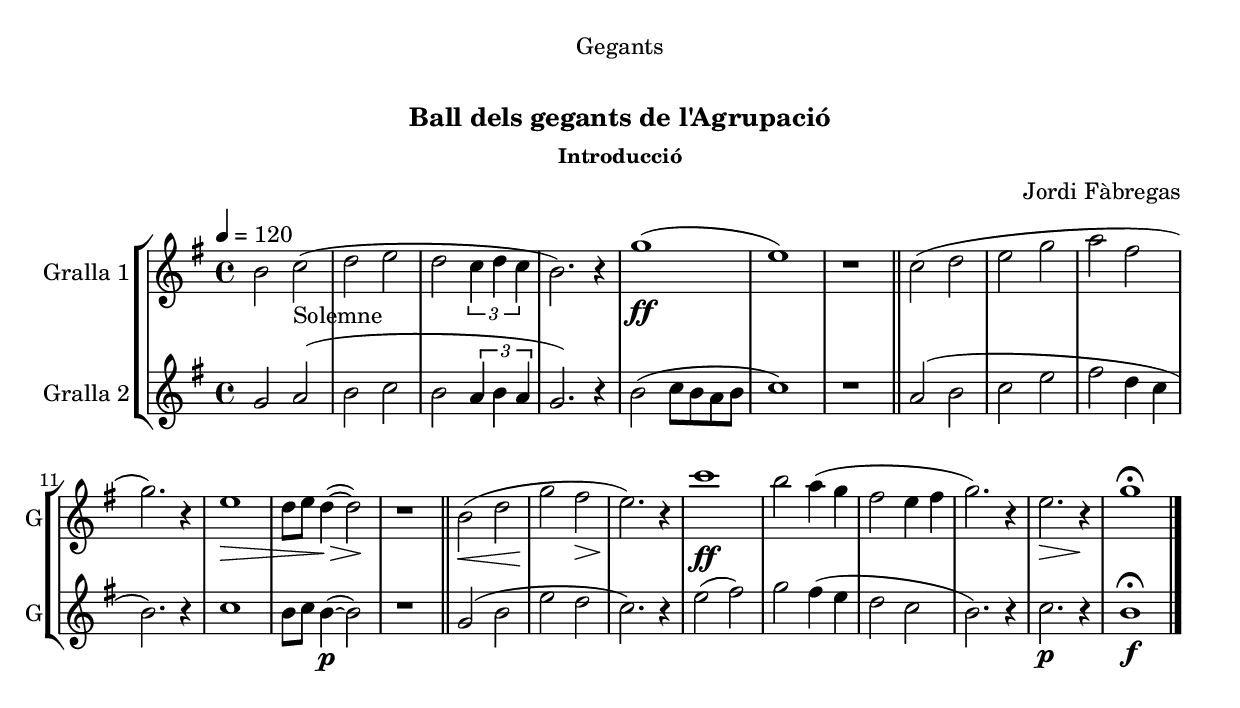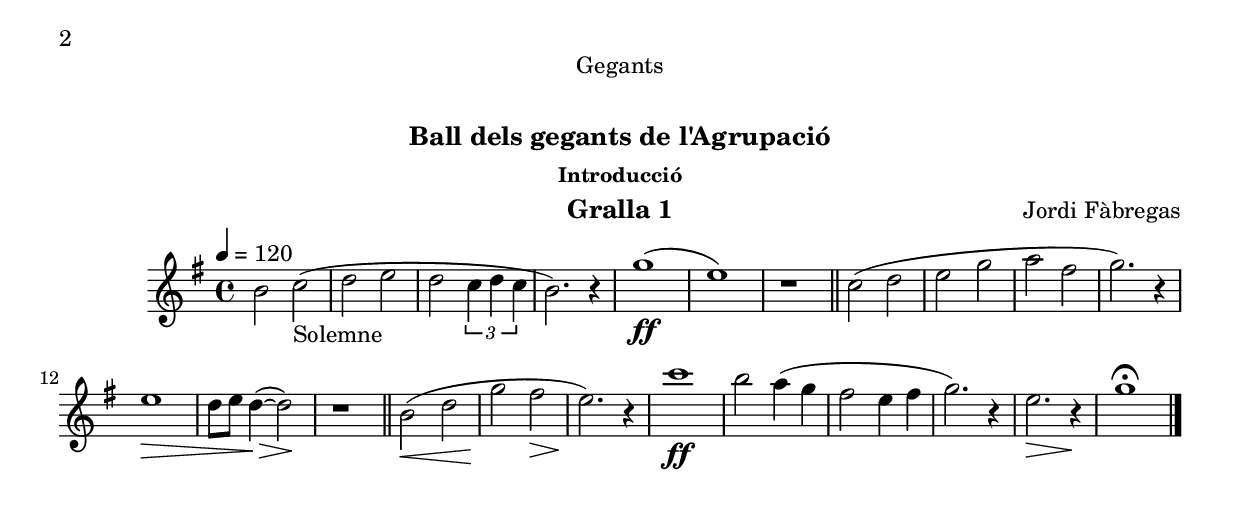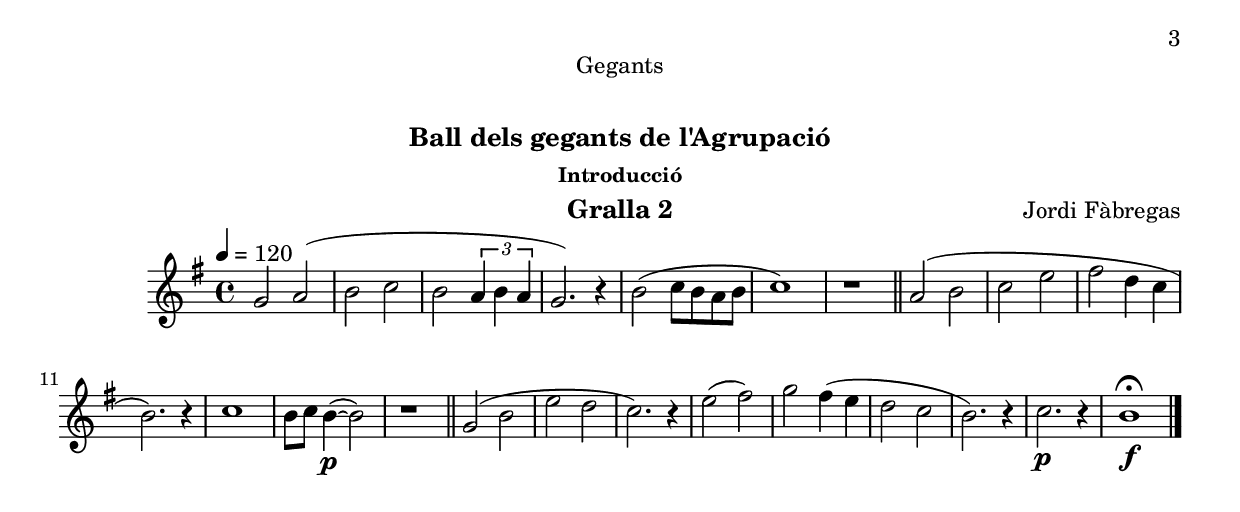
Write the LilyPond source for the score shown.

\version "2.22.1"

\header {
  dedication="Gegants"
  title="  "
  subtitle="Ball dels gegants de l'Agrupació"
  subsubtitle="Introducció"
  poet=""
  meter=""
  piece=""
  composer="Jordi Fàbregas"
  arranger=""
  opus=""
  instrument=""
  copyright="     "
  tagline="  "
}

liniaroAa =
\relative b'
{
  \tempo 4=120
  \clef treble
  \key g \major
  \time 4/4
  b2 c _"Solemne" (  |
  d2 e  |
  d2 \times 2/3 { c4 d c }  |
  b2. ) r4  |
  %05
  g'1 ( \ff  |
  e1 )  |
  r1  \bar "||"
  c2 ( d  |
  e2 g  |
  %10
  a2 fis  |
  g2. ) r4  |
  e1 \> \!  |
  d8 e d4 ~ ( \> d2 \! )  |
  r1  \bar "||"
  %15
  b2 ( \< d  |
  g2 \! fis \>  |
  e2. ) \! r4  |
  c'1  \ff   |
  b2 a4 ( g  |
  %20
  fis2 e4 fis  |
  g2. ) r4  |
  e2. \> r4 \!  |
  g1\fermata  \bar "|."
}

liniaroAb =
\relative g'
{
  \tempo 4=120
  \clef treble
  \key g \major
  \time 4/4
  g2 a (  |
  b2 c  |
  b2 \times 2/3 { a4 b a }  |
  g2. ) r4  |
  %05
  b2 ( c8 b a b  |
  c1 )  |
  r1  \bar "||"
  a2 ( b  |
  c2 e  |
  %10
  fis2 d4 c  |
  b2. ) r4  |
  c1  |
  b8 c b4 ~ ( \p b2 )  |
  r1  \bar "||"
  %15
  g2 ( b  |
  e2 d  |
  c2. ) r4  |
  e2 ( fis )  |
  g2 fis4 ( e  |
  %20
  d2 c  |
  b2. ) r4  |
  c2. \p r4  |
  b1\fermata \f  \bar "|."
}

\bookpart {
  \score {
    \new StaffGroup {
      \override Score.RehearsalMark #'self-alignment-X = #LEFT
      <<
        \new Staff \with {instrumentName = #"Gralla 1" shortInstrumentName = #"G"} \liniaroAa
        \new Staff \with {instrumentName = #"Gralla 2" shortInstrumentName = #"G"} \liniaroAb
      >>
    }
    \layout {}
  }
  \score { \unfoldRepeats
    \new StaffGroup {
      \override Score.RehearsalMark #'self-alignment-X = #LEFT
      <<
        \new Staff \with {instrumentName = #"Gralla 1" shortInstrumentName = #"G"} \liniaroAa
        \new Staff \with {instrumentName = #"Gralla 2" shortInstrumentName = #"G"} \liniaroAb
      >>
    }
    \midi {}
  }
}

\bookpart {
  \header {instrument="Gralla 1"}
  \score {
    \new StaffGroup {
      \override Score.RehearsalMark #'self-alignment-X = #LEFT
      <<
        \new Staff \liniaroAa
      >>
    }
    \layout {}
  }
  \score { \unfoldRepeats
    \new StaffGroup {
      \override Score.RehearsalMark #'self-alignment-X = #LEFT
      <<
        \new Staff \liniaroAa
      >>
    }
    \midi {}
  }
}

\bookpart {
  \header {instrument="Gralla 2"}
  \score {
    \new StaffGroup {
      \override Score.RehearsalMark #'self-alignment-X = #LEFT
      <<
        \new Staff \liniaroAb
      >>
    }
    \layout {}
  }
  \score { \unfoldRepeats
    \new StaffGroup {
      \override Score.RehearsalMark #'self-alignment-X = #LEFT
      <<
        \new Staff \liniaroAb
      >>
    }
    \midi {}
  }
}

